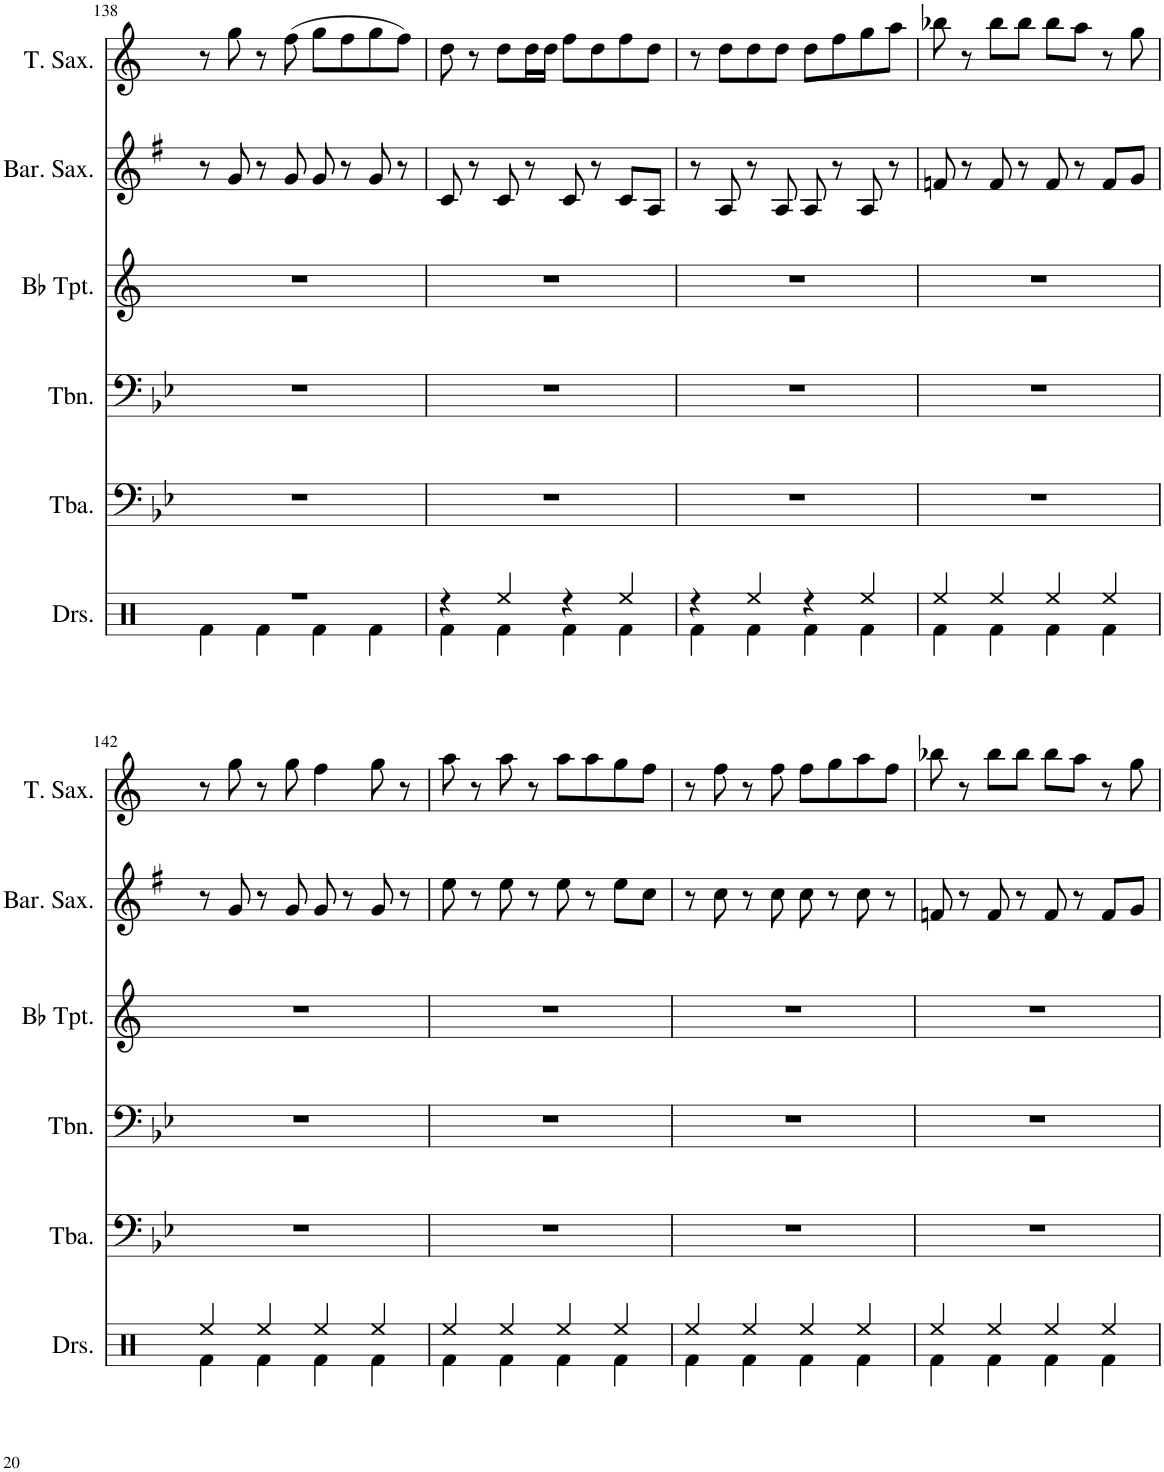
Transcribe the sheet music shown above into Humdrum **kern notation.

**kern	**kern	**kern	**kern	**kern	**kern
*part6	*part5	*part4	*part3	*part2	*part1
*staff6	*staff5	*staff4	*staff3	*staff2	*staff1
*I"Drumset	*I"Tuba	*I"Trombone	*I"Bb Trumpet	*I"Baritone Saxophone	*I"Tenor Saxophone
*I'Drs.	*I'Tba.	*I'Tbn.	*I'Bb Tpt.	*I'Bar. Sax.	*I'T. Sax.
!!LO:PB:g=z
*clefX	*clefF4	*clefF4	*clefG2	*clefG2	*clefG2
*	*	*	*Trd1c2	*Trd12c21	*Trd8c14
*k[]	*k[b-e-]	*k[b-e-]	*k[]	*k[f#]	*k[]
*M4/4	*M4/4	*M4/4	*M4/4	*M4/4	*M4/4
=138	=138	=138	=138	=138	=138
*^	*	*	*	*	*
1r	4Rf\	1r	1r	1r	8r	8r
.	.	.	.	.	8g/	8gg\
.	4Rf\	.	.	.	8r	8r
.	.	.	.	.	8g/	(8ff\
.	4Rf\	.	.	.	8g/	8gg\L
.	.	.	.	.	8r	8ff\
.	4Rf\	.	.	.	8g/	8gg\
.	.	.	.	.	8r	8ff\J)
=139	=139	=139	=139	=139	=139	=139
4r	4Rf\	1r	1r	1r	8c/	8dd\
.	.	.	.	.	8r	8r
4Ree/	4Rf\	.	.	.	8c/	8dd\L
.	.	.	.	.	8r	16dd\L
.	.	.	.	.	.	16dd\JJ
4r	4Rf\	.	.	.	8c/	8ff\L
.	.	.	.	.	8r	8dd\
4Ree/	4Rf\	.	.	.	8c/L	8ff\
.	.	.	.	.	8A/J	8dd\J
=140	=140	=140	=140	=140	=140	=140
4r	4Rf\	1r	1r	1r	8r	8r
.	.	.	.	.	8A/	8dd\L
4Ree/	4Rf\	.	.	.	8r	8dd\
.	.	.	.	.	8A/	8dd\J
4r	4Rf\	.	.	.	8A/	8dd\L
.	.	.	.	.	8r	8ff\
4Ree/	4Rf\	.	.	.	8A/	8gg\
.	.	.	.	.	8r	8aa\J
=141	=141	=141	=141	=141	=141	=141
4Ree/	4Rf\	1r	1r	1r	8fn/	8bb-X\
.	.	.	.	.	8r	8r
4Ree/	4Rf\	.	.	.	8f/	8bb-\L
.	.	.	.	.	8r	8bb-\J
4Ree/	4Rf\	.	.	.	8f/	8bb-\L
.	.	.	.	.	8r	8aa\J
4Ree/	4Rf\	.	.	.	8f/L	8r
.	.	.	.	.	8g/J	8gg\
!!LO:LB:g=z
=142	=142	=142	=142	=142	=142	=142
4Ree/	4Rf\	1r	1r	1r	8r	8r
.	.	.	.	.	8g/	8gg\
4Ree/	4Rf\	.	.	.	8r	8r
.	.	.	.	.	8g/	8gg\
4Ree/	4Rf\	.	.	.	8g/	4ff\
.	.	.	.	.	8r	.
4Ree/	4Rf\	.	.	.	8g/	8gg\
.	.	.	.	.	8r	8r
=143	=143	=143	=143	=143	=143	=143
4Ree/	4Rf\	1r	1r	1r	8ee\	8aa\
.	.	.	.	.	8r	8r
4Ree/	4Rf\	.	.	.	8ee\	8aa\
.	.	.	.	.	8r	8r
4Ree/	4Rf\	.	.	.	8ee\	8aa\L
.	.	.	.	.	8r	8aa\
4Ree/	4Rf\	.	.	.	8ee\L	8gg\
.	.	.	.	.	8cc\J	8ff\J
=144	=144	=144	=144	=144	=144	=144
4Ree/	4Rf\	1r	1r	1r	8r	8r
.	.	.	.	.	8cc\	8ff\
4Ree/	4Rf\	.	.	.	8r	8r
.	.	.	.	.	8cc\	8ff\
4Ree/	4Rf\	.	.	.	8cc\	8ff\L
.	.	.	.	.	8r	8gg\
4Ree/	4Rf\	.	.	.	8cc\	8aa\
.	.	.	.	.	8r	8ff\J
=145	=145	=145	=145	=145	=145	=145
4Ree/	4Rf\	1r	1r	1r	8fn/	8bb-X\
.	.	.	.	.	8r	8r
4Ree/	4Rf\	.	.	.	8f/	8bb-\L
.	.	.	.	.	8r	8bb-\J
4Ree/	4Rf\	.	.	.	8f/	8bb-\L
.	.	.	.	.	8r	8aa\J
4Ree/	4Rf\	.	.	.	8f/L	8r
.	.	.	.	.	8g/J	8gg\
*v	*v	*	*	*	*	*
=	=	=	=	=	=
*-	*-	*-	*-	*-	*-
